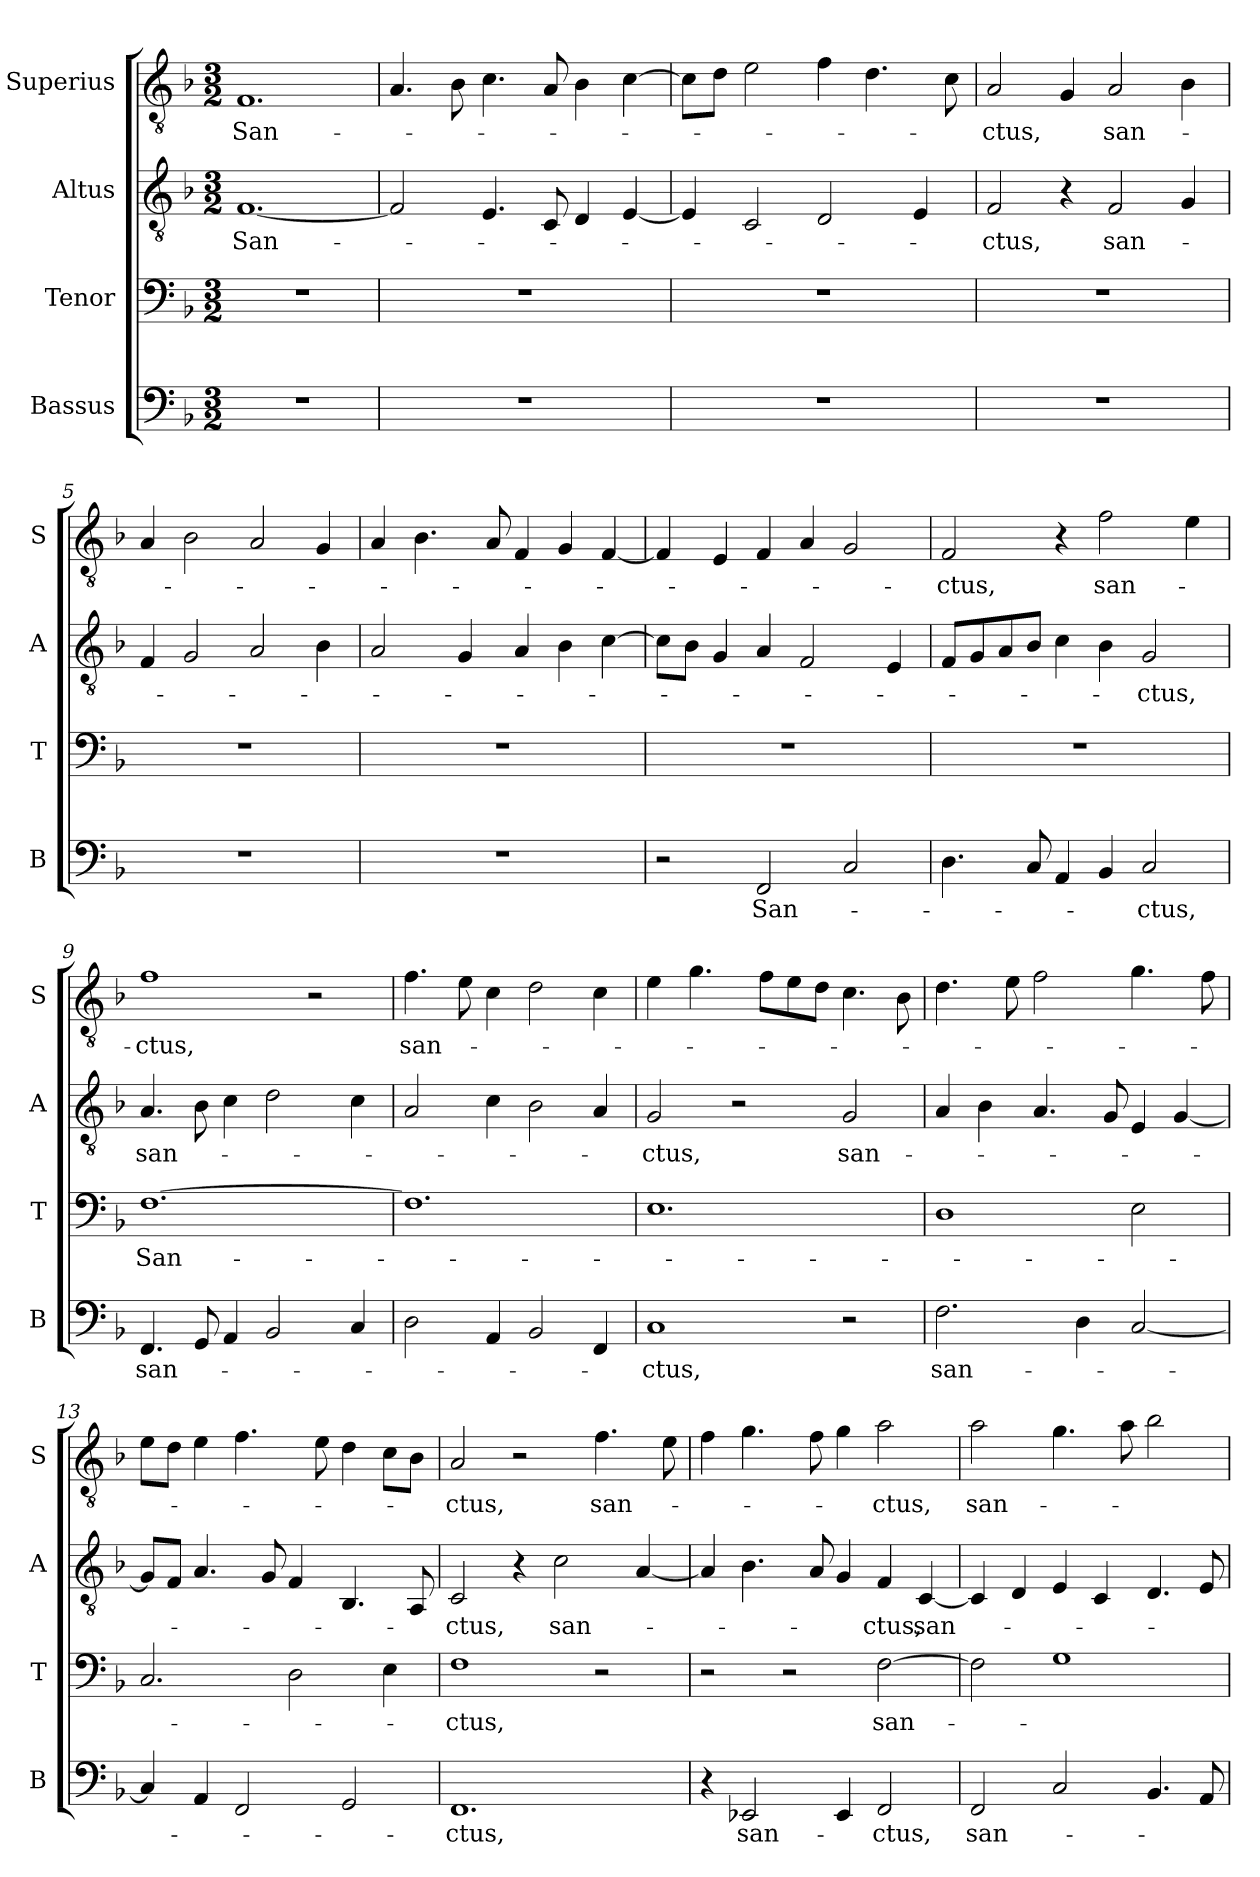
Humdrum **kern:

**kern	**text	**kern	**text	**kern	**text	**kern	**text
*part4	*part4	*part3	*part3	*part2	*part2	*part1	*part1
*staff4	*staff4	*staff3	*staff3	*staff2	*staff2	*staff1	*staff1
*I"Bassus	*	*I"Tenor	*	*I"Altus	*	*I"Superius	*
*I'B	*	*I'T	*	*I'A	*	*I'S	*
*clefF4	*	*clefF4	*	*clefGv2	*	*clefGv2	*
*k[b-]	*	*k[b-]	*	*k[b-]	*	*k[b-]	*
*M3/2	*	*M3/2	*	*M3/2	*	*M3/2	*
=1	=1	=1	=1	=1	=1	=1	=1
1.r	.	1.r	.	[1.F	San-	1.F	San-
=2	=2	=2	=2	=2	=2	=2	=2
1.r	.	1.r	.	2F]	.	4.A	.
.	.	.	.	.	.	8B-	.
.	.	.	.	4.E	.	4.c	.
.	.	.	.	8C	.	8A	.
.	.	.	.	4D	.	4B-	.
.	.	.	.	[4E	.	[4c	.
=3	=3	=3	=3	=3	=3	=3	=3
1.r	.	1.r	.	4E]	.	8cL]	.
.	.	.	.	.	.	8dJ	.
.	.	.	.	2C	.	2e	.
.	.	.	.	2D	.	4f	.
.	.	.	.	.	.	4.d	.
.	.	.	.	4E	.	.	.
.	.	.	.	.	.	8c	.
=4	=4	=4	=4	=4	=4	=4	=4
!	!	!	!	!	!LO:LY:i	!	!
1.r	.	1.r	.	2F	-ctus,	2A	-ctus,
.	.	.	.	4r	.	4G	.
!	!	!	!	!	!LO:LY:i	!	!LO:LY:i
.	.	.	.	2F	san-	2A	san-
.	.	.	.	4G	.	4B-	.
=5	=5	=5	=5	=5	=5	=5	=5
1.r	.	1.r	.	4F	.	4A	.
.	.	.	.	2G	.	2B-	.
.	.	.	.	2A	.	2A	.
.	.	.	.	4B-	.	4G	.
=6	=6	=6	=6	=6	=6	=6	=6
1.r	.	1.r	.	2A	.	4A	.
.	.	.	.	.	.	4.B-	.
.	.	.	.	4G	.	.	.
.	.	.	.	.	.	8A	.
.	.	.	.	4A	.	4F	.
.	.	.	.	4B-	.	4G	.
.	.	.	.	[4c	.	[4F	.
=7	=7	=7	=7	=7	=7	=7	=7
2r	.	1.r	.	8cL]	.	4F]	.
.	.	.	.	8B-J	.	.	.
.	.	.	.	4G	.	4E	.
2FF	San-	.	.	4A	.	4F	.
.	.	.	.	2F	.	4A	.
2C	.	.	.	.	.	2G	.
.	.	.	.	4E	.	.	.
=8	=8	=8	=8	=8	=8	=8	=8
!	!	!	!	!	!	!	!LO:LY:i
4.D	.	1.r	.	8FL	.	2F	-ctus,
.	.	.	.	8G	.	.	.
.	.	.	.	8A	.	.	.
8C	.	.	.	8B-J	.	.	.
4AA	.	.	.	4c	.	4r	.
!	!	!	!	!	!	!	!LO:LY:i
4BB-	.	.	.	4B-	.	2f	san-
2C	-ctus,	.	.	2G	-ctus,	.	.
.	.	.	.	.	.	4e	.
=9	=9	=9	=9	=9	=9	=9	=9
!	!LO:LY:i	!	!	!	!	!	!LO:LY:i
4.FF	san-	[1.F	San-	4.A	san-	1f	-ctus,
8GG	.	.	.	8B-	.	.	.
4AA	.	.	.	4c	.	.	.
2BB-	.	.	.	2d	.	.	.
.	.	.	.	.	.	2r	.
4C	.	.	.	4c	.	.	.
=10	=10	=10	=10	=10	=10	=10	=10
2D	.	1.F]	.	2A	.	4.f	san-
.	.	.	.	.	.	8e	.
4AA	.	.	.	4c	.	4c	.
2BB-	.	.	.	2B-	.	2d	.
4FF	.	.	.	4A	.	4c	.
=11	=11	=11	=11	=11	=11	=11	=11
!	!LO:LY:i	!	!	!	!	!	!
1C	-ctus,	1.E	.	2G	-ctus,	4e	.
.	.	.	.	.	.	4.g	.
.	.	.	.	2r	.	.	.
.	.	.	.	.	.	8fL	.
.	.	.	.	.	.	8e	.
.	.	.	.	.	.	8dJ	.
!	!	!	!	!	!LO:LY:i	!	!
2r	.	.	.	2G	san-	4.c	.
.	.	.	.	.	.	8B-	.
=12	=12	=12	=12	=12	=12	=12	=12
!	!LO:LY:i	!	!	!	!	!	!
2.F	san-	1D	.	4A	.	4.d	.
.	.	.	.	4B-	.	.	.
.	.	.	.	.	.	8e	.
.	.	.	.	4.A	.	2f	.
4D	.	.	.	.	.	.	.
.	.	.	.	8G	.	.	.
[2C	.	2E	.	4E	.	4.g	.
.	.	.	.	[4G	.	.	.
.	.	.	.	.	.	8f	.
=13	=13	=13	=13	=13	=13	=13	=13
4C]	.	2.C	.	8GL]	.	8eL	.
.	.	.	.	8FJ	.	8dJ	.
4AA	.	.	.	4.A	.	4e	.
2FF	.	.	.	.	.	4.f	.
.	.	.	.	8G	.	.	.
.	.	2D	.	4F	.	.	.
.	.	.	.	.	.	8e	.
2GG	.	.	.	4.BB-	.	4d	.
.	.	4E	.	.	.	8cL	.
.	.	.	.	8AA	.	8B-J	.
=14	=14	=14	=14	=14	=14	=14	=14
!	!LO:LY:i	!	!	!	!LO:LY:i	!	!
1.FF	-ctus,	1F	-ctus,	2C	-ctus,	2A	-ctus,
.	.	.	.	4r	.	2r	.
.	.	.	.	2c	san-	.	.
.	.	2r	.	.	.	4.f	san-
.	.	.	.	[4A	.	.	.
.	.	.	.	.	.	8e	.
=15	=15	=15	=15	=15	=15	=15	=15
4r	.	2r	.	4A]	.	4f	.
!	!LO:LY:i	!	!	!	!	!	!
2EE-X	san-	.	.	4.B-	.	4.g	.
.	.	2r	.	.	.	.	.
.	.	.	.	8A	.	8f	.
4EE-	.	.	.	4G	.	4g	.
!	!LO:LY:i	!	!	!	!LO:LY:i	!	!LO:LY:i
2FF	-ctus,	[2F	san-	4F	-ctus,	2a	-ctus,
!	!	!	!	!	!LO:LY:i	!	!
.	.	.	.	[4C	san-	.	.
=16	=16	=16	=16	=16	=16	=16	=16
!	!	!	!	!	!	!	!LO:LY:i
2FF	san-	2F]	.	4C]	.	2a	san-
.	.	.	.	4D	.	.	.
2C	.	1G	.	4E	.	4.g	.
.	.	.	.	4C	.	.	.
.	.	.	.	.	.	8a	.
4.BB-	.	.	.	4.D	.	2b-	.
8AA	.	.	.	8E	.	.	.
=	=	=	=	=	=	=	=
*-	*-	*-	*-	*-	*-	*-	*-
